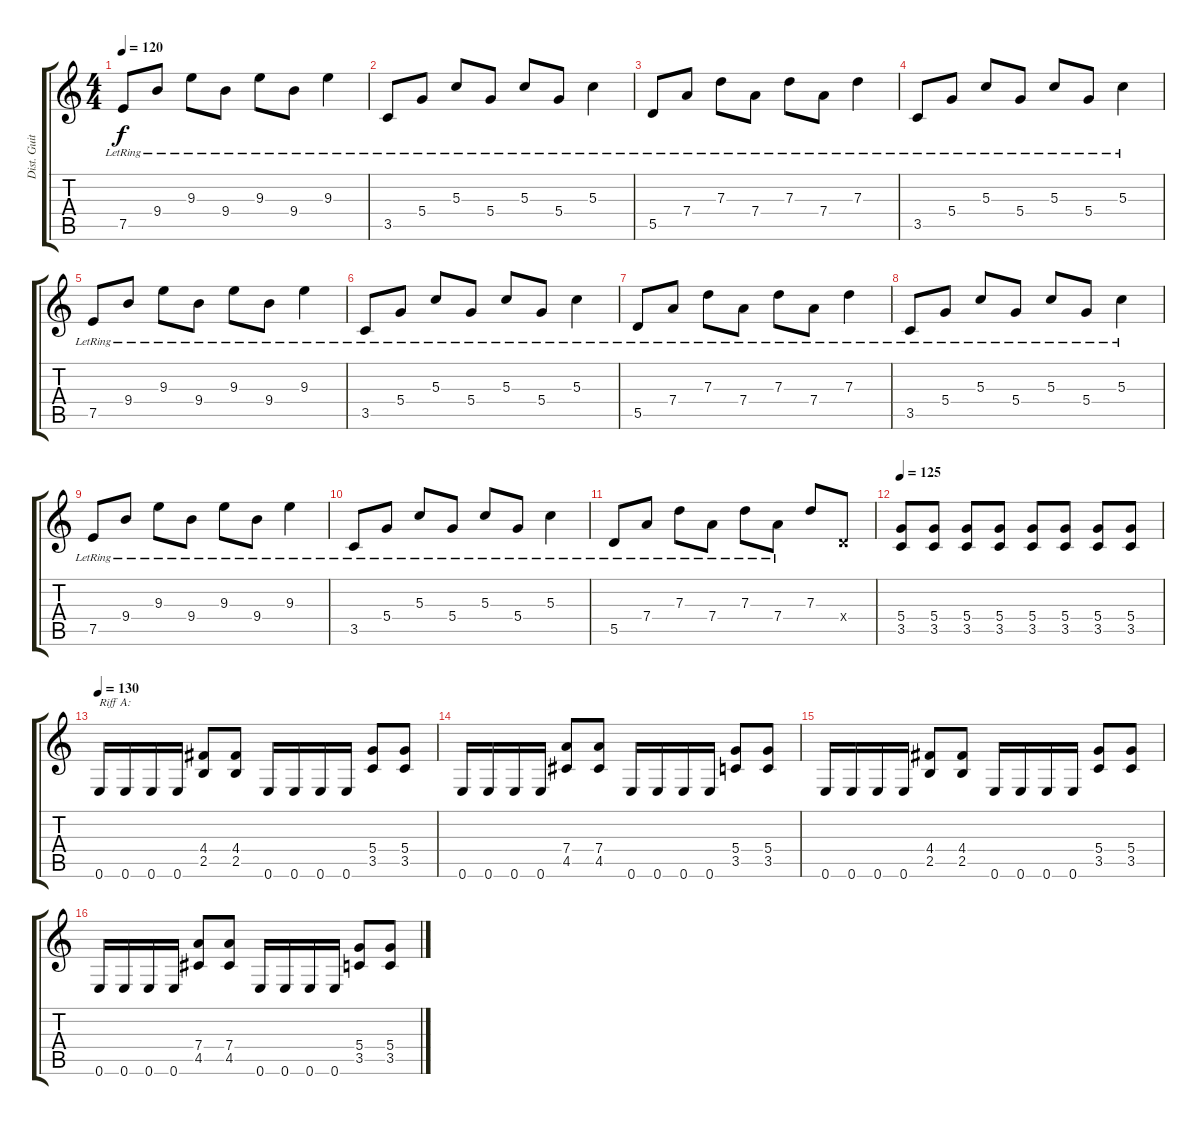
\track ("Dist. Guitar 2" "Dist. Guit") {instrument distortionguitar}
\staff {score tabs}
\tuning (E4 B3 G3 D3 A2 E2) {hide}
\ts (4 4)
\tempo 120
\clef g2
\ks c
7.5{lr}.8{dy f} 9.4{lr}.8 9.3{lr}.8 9.4{lr}.8 9.3{lr}.8 9.4{lr}.8 9.3{lr}.4 |
3.5{lr}.8 5.4{lr}.8 5.3{lr}.8 5.4{lr}.8 5.3{lr}.8 5.4{lr}.8 5.3{lr}.4 |
5.5{lr}.8 7.4{lr}.8 7.3{lr}.8 7.4{lr}.8 7.3{lr}.8 7.4{lr}.8 7.3{lr}.4 |
3.5{lr}.8 5.4{lr}.8 5.3{lr}.8 5.4{lr}.8 5.3{lr}.8 5.4{lr}.8 5.3{lr}.4 |
7.5{lr}.8 9.4{lr}.8 9.3{lr}.8 9.4{lr}.8 9.3{lr}.8 9.4{lr}.8 9.3{lr}.4 |
3.5{lr}.8 5.4{lr}.8 5.3{lr}.8 5.4{lr}.8 5.3{lr}.8 5.4{lr}.8 5.3{lr}.4 |
5.5{lr}.8 7.4{lr}.8 7.3{lr}.8 7.4{lr}.8 7.3{lr}.8 7.4{lr}.8 7.3{lr}.4 |
3.5{lr}.8 5.4{lr}.8 5.3{lr}.8 5.4{lr}.8 5.3{lr}.8 5.4{lr}.8 5.3{lr}.4 |
7.5{lr}.8 9.4{lr}.8 9.3{lr}.8 9.4{lr}.8 9.3{lr}.8 9.4{lr}.8 9.3{lr}.4 |
3.5{lr}.8 5.4{lr}.8 5.3{lr}.8 5.4{lr}.8 5.3{lr}.8 5.4{lr}.8 5.3{lr}.4 |
5.5{lr}.8 7.4{lr}.8 7.3{lr}.8 7.4{lr}.8 7.3{lr}.8 7.4{lr}.8 7.3.8 0.4{x}.8 |
\tempo 125
(5.4 3.5).8{volume 10 instrument distortionguitar} (5.4 3.5).8 (5.4 3.5).8 (5.4 3.5).8 (5.4 3.5).8 (5.4 3.5).8 (5.4 3.5).8 (5.4 3.5).8 |
\tempo 130
0.6.16{txt "Riff A:"} 0.6.16 0.6.16 0.6.16 (4.4 2.5).8 (4.4 2.5).8 0.6.16 0.6.16 0.6.16 0.6.16 (5.4 3.5).8 (5.4 3.5).8 |
0.6.16 0.6.16 0.6.16 0.6.16 (7.4 4.5).8 (7.4 4.5).8 0.6.16 0.6.16 0.6.16 0.6.16 (5.4 3.5).8 (5.4 3.5).8 |
0.6.16 0.6.16 0.6.16 0.6.16 (4.4 2.5).8 (4.4 2.5).8 0.6.16 0.6.16 0.6.16 0.6.16 (5.4 3.5).8 (5.4 3.5).8 |
0.6.16 0.6.16 0.6.16 0.6.16 (7.4 4.5).8 (7.4 4.5).8 0.6.16 0.6.16 0.6.16 0.6.16 (5.4 3.5).8 (5.4 3.5).8
